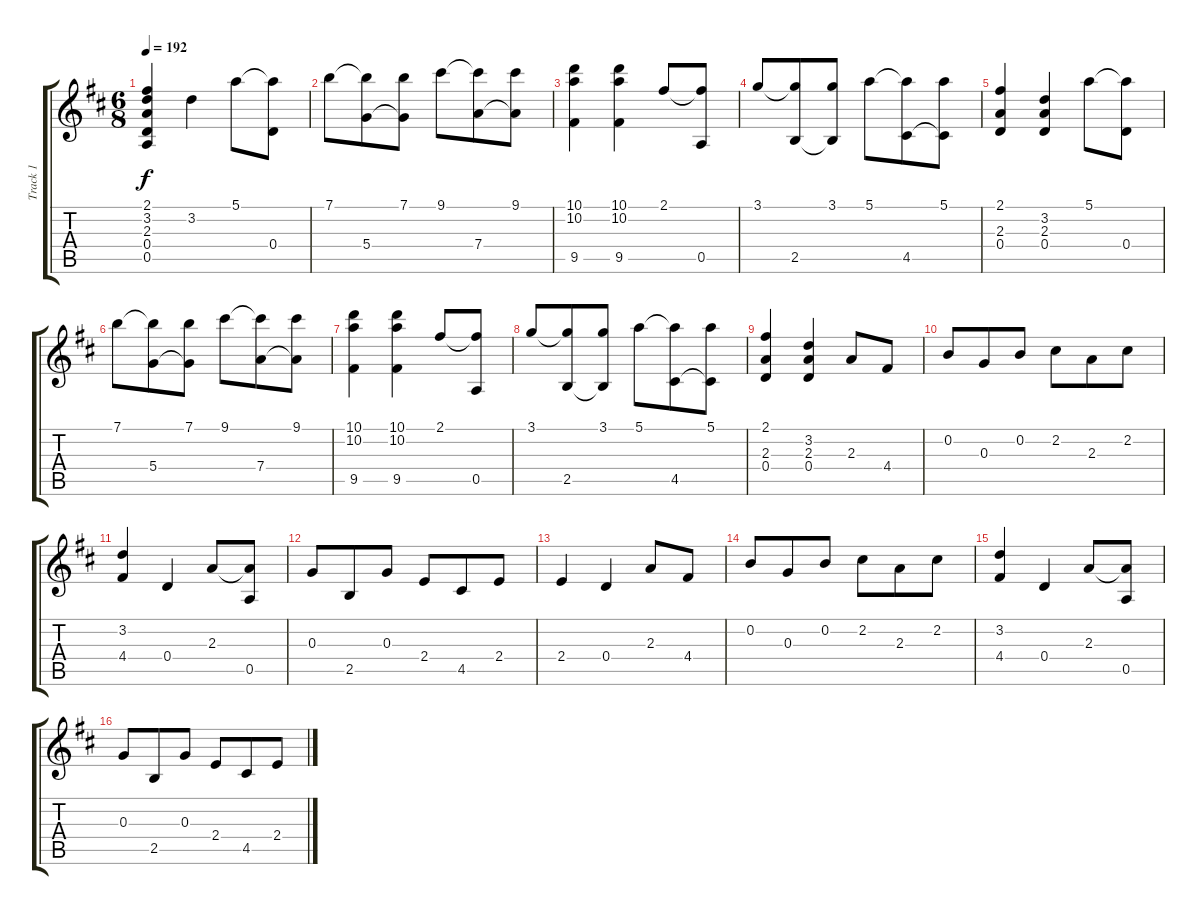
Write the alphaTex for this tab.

\track ("Track 1" "Track 1") {instrument acousticguitarnylon}
\staff {score tabs}
\tuning (E4 B3 G3 D3 A2 E2) {hide}
\ts (6 8)
\tempo 192
\clef g2
\ks d
(2.1 3.2 2.3 0.4 0.5).4{dy f} 3.2.4 5.1.8 (5.1{t} 0.4).8 |
7.1.8 (7.1{t} 5.4).8 (7.1 5.4{t}).8 9.1.8 (9.1{t} 7.4).8 (9.1 7.4{t}).8 |
(10.1 10.2 9.5).4 (10.1 10.2 9.5).4 2.1.8 (2.1{t} 0.5).8 |
3.1.8 (3.1{t} 2.5).8 (3.1 2.5{t}).8 5.1.8 (5.1{t} 4.5).8 (5.1 4.5{t}).8 |
(2.1 2.3 0.4).4 (3.2 2.3 0.4).4 5.1.8 (5.1{t} 0.4).8 |
7.1.8 (7.1{t} 5.4).8 (7.1 5.4{t}).8 9.1.8 (9.1{t} 7.4).8 (9.1 7.4{t}).8 |
(10.1 10.2 9.5).4 (10.1 10.2 9.5).4 2.1.8 (2.1{t} 0.5).8 |
3.1.8 (3.1{t} 2.5).8 (3.1 2.5{t}).8 5.1.8 (5.1{t} 4.5).8 (5.1 4.5{t}).8 |
(2.1 2.3 0.4).4 (3.2 2.3 0.4).4 2.3.8 4.4.8 |
0.2.8 0.3.8 0.2.8 2.2.8 2.3.8 2.2.8 |
(3.2 4.4).4 0.4.4 2.3.8 (2.3{t} 0.5).8 |
0.3.8 2.5.8 0.3.8 2.4.8 4.5.8 2.4.8 |
2.4.4 0.4.4 2.3.8 4.4.8 |
0.2.8 0.3.8 0.2.8 2.2.8 2.3.8 2.2.8 |
(3.2 4.4).4 0.4.4 2.3.8 (2.3{t} 0.5).8 |
0.3.8 2.5.8 0.3.8 2.4.8 4.5.8 2.4.8
